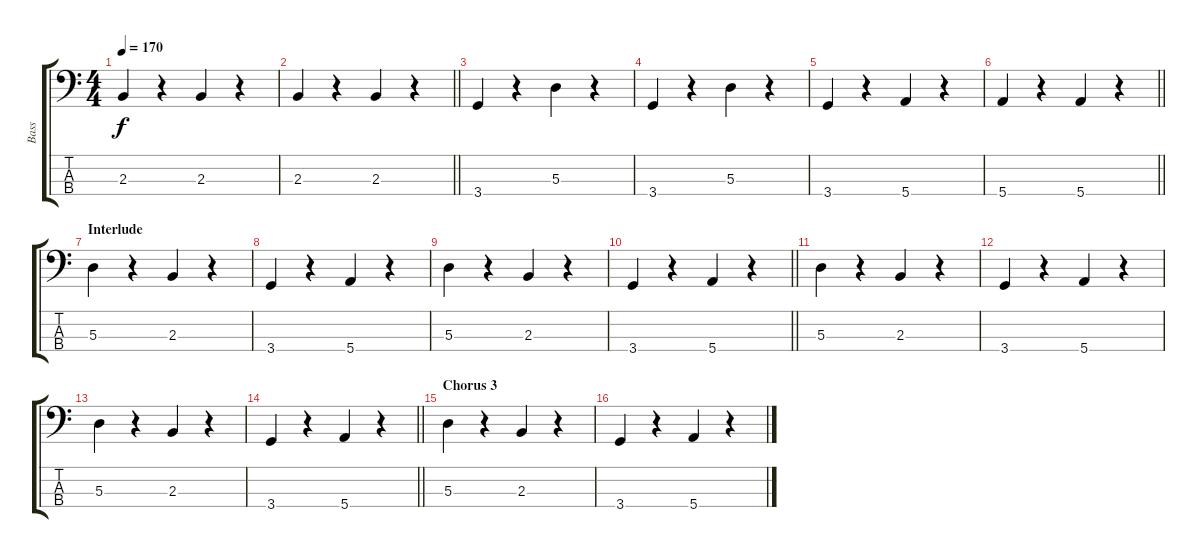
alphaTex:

\track ("Bass" "Bass") {instrument acousticbass}
\staff {score tabs}
\tuning (G2 D2 A1 E1) {hide}
\ts (4 4)
\tempo 170
\clef f4
\ks c
2.3.4{dy f} r.4 2.3.4 r.4 |
\barLineRight lightlight
2.3.4 r.4 2.3.4 r.4 |
3.4.4 r.4 5.3.4 r.4 |
3.4.4 r.4 5.3.4 r.4 |
3.4.4 r.4 5.4.4 r.4 |
\barLineRight lightlight
5.4.4 r.4 5.4.4 r.4 |
\section ("" "Interlude")
5.3.4 r.4 2.3.4 r.4 |
3.4.4 r.4 5.4.4 r.4 |
5.3.4 r.4 2.3.4 r.4 |
\barLineRight lightlight
3.4.4 r.4 5.4.4 r.4 |
5.3.4 r.4 2.3.4 r.4 |
3.4.4 r.4 5.4.4 r.4 |
5.3.4 r.4 2.3.4 r.4 |
\barLineRight lightlight
3.4.4 r.4 5.4.4 r.4 |
\section ("" "Chorus 3")
5.3.4 r.4 2.3.4 r.4 |
3.4.4 r.4 5.4.4 r.4
